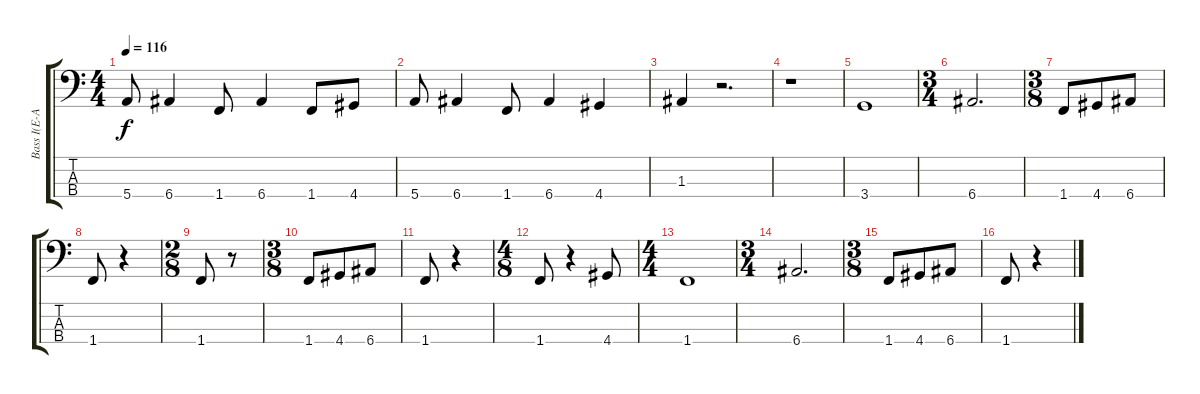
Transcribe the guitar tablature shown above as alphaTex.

\track ("Bass I(E-A-D-G)" "Bass I(E-A") {instrument electricbassfinger}
\staff {score tabs}
\tuning (G2 D2 A1 E1) {hide}
\ts (4 4)
\tempo 116
\clef f4
\ks c
5.4.8{dy f} 6.4.4 1.4.8 6.4.4 1.4.8 4.4.8 |
5.4.8 6.4.4 1.4.8 6.4.4 4.4.4 |
1.3.4 r.2{d} |
r.1 |
3.4.1 |
\ts (3 4)
6.4.2{d} |
\ts (3 8)
1.4.8 4.4.8 6.4.8 |
1.4.8 r.4 |
\ts (2 8)
1.4.8 r.8 |
\ts (3 8)
1.4.8 4.4.8 6.4.8 |
1.4.8 r.4 |
\ts (4 8)
1.4.8 r.4 4.4.8 |
\ts (4 4)
1.4.1 |
\ts (3 4)
6.4.2{d} |
\ts (3 8)
1.4.8 4.4.8 6.4.8 |
1.4.8 r.4
